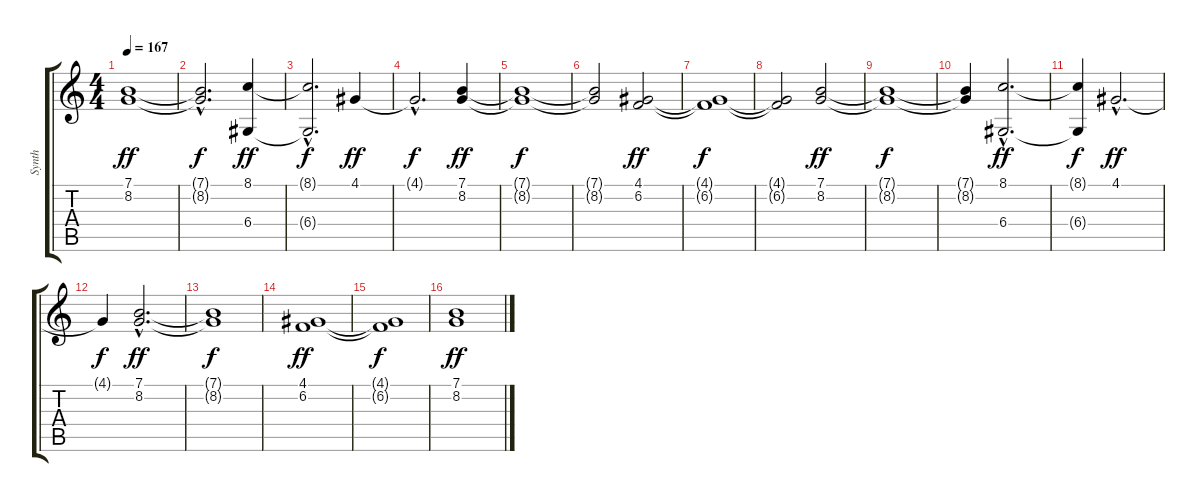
\track ("Synth" "Synth") {instrument synthstrings1}
\staff {score tabs}
\tuning (E4 B3 G3 D3 A2 D2) {hide}
\ts (4 4)
\tempo 167
\clef g2
\ks c
(7.1 8.2).1{dy ff} |
(7.1{hac t} 8.2{hac t}).2{d dy f} (8.1 6.4).4{dy ff} |
(8.1{hac t} 6.4{hac t}).2{d dy f} 4.1.4{dy ff} |
4.1{hac t}.2{d dy f} (7.1 8.2).4{dy ff} |
(7.1{t} 8.2{t}).1{dy f} |
(7.1{t} 8.2{t}).2 (4.1 6.2).2{dy ff} |
(4.1{t} 6.2{t}).1{dy f} |
(4.1{t} 6.2{t}).2 (7.1 8.2).2{dy ff} |
(7.1{t} 8.2{t}).1{dy f} |
(7.1{t} 8.2{t}).4 (8.1{hac} 6.4{hac}).2{d dy ff} |
(8.1{t} 6.4{t}).4{dy f} 4.1{hac}.2{d dy ff} |
4.1{t}.4{dy f} (7.1{hac} 8.2{hac}).2{d dy ff} |
(7.1{t} 8.2{t}).1{dy f} |
(4.1 6.2).1{dy ff} |
(4.1{t} 6.2{t}).1{dy f} |
(7.1 8.2).1{dy ff}
